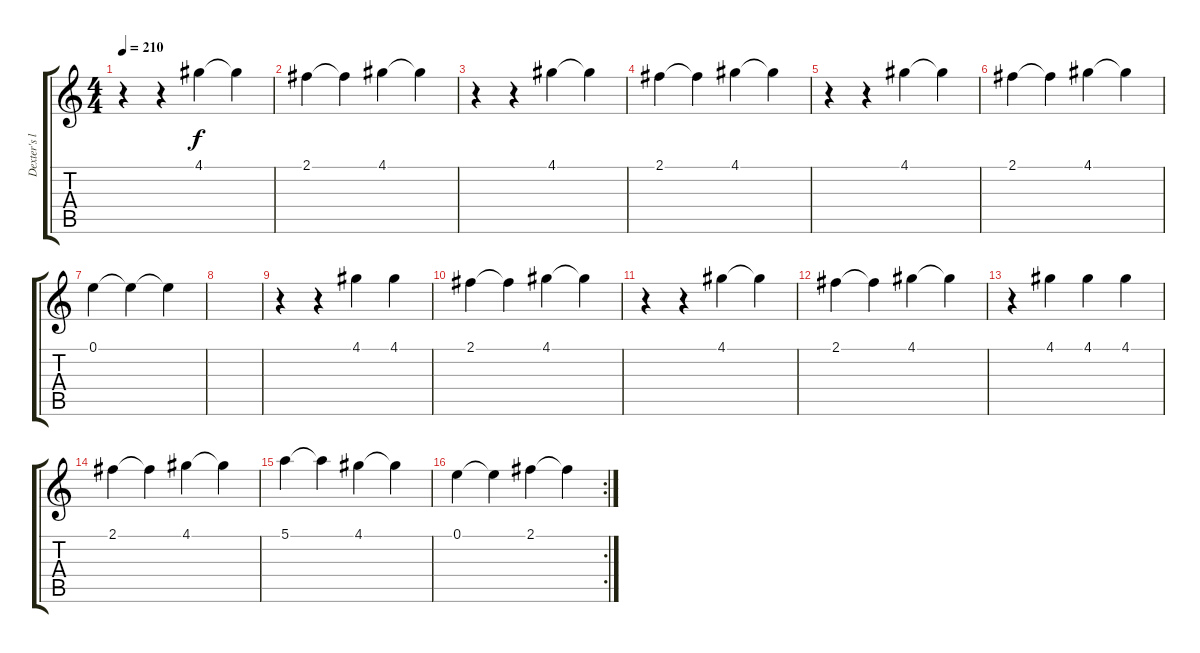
\track ("Dexter's lyrics" "Dexter's l") {instrument distortionguitar}
\staff {score tabs}
\tuning (E4 B3 G3 D3 A2 E2) {hide}
\ts (4 4)
\tempo 210
\clef g2
\ks c
r.4{dy f} r.4 4.1.4 4.1{t}.4 |
2.1.4 2.1{t}.4 4.1.4 4.1{t}.4 |
r.4 r.4 4.1.4 4.1{t}.4 |
2.1.4 2.1{t}.4 4.1.4 4.1{t}.4 |
r.4 r.4 4.1.4 4.1{t}.4 |
2.1.4 2.1{t}.4 4.1.4 4.1{t}.4 |
0.1.4 0.1{t}.4 0.1{t}.4 |
|
r.4 r.4 4.1.4 4.1.4 |
2.1.4 2.1{t}.4 4.1.4 4.1{t}.4 |
r.4 r.4 4.1.4 4.1{t}.4 |
2.1.4 2.1{t}.4 4.1.4 4.1{t}.4 |
r.4 4.1.4 4.1.4 4.1.4 |
2.1.4 2.1{t}.4 4.1.4 4.1{t}.4 |
5.1.4 5.1{t}.4 4.1.4 4.1{t}.4 |
\rc 2
0.1.4 0.1{t}.4 2.1.4 2.1{t}.4
